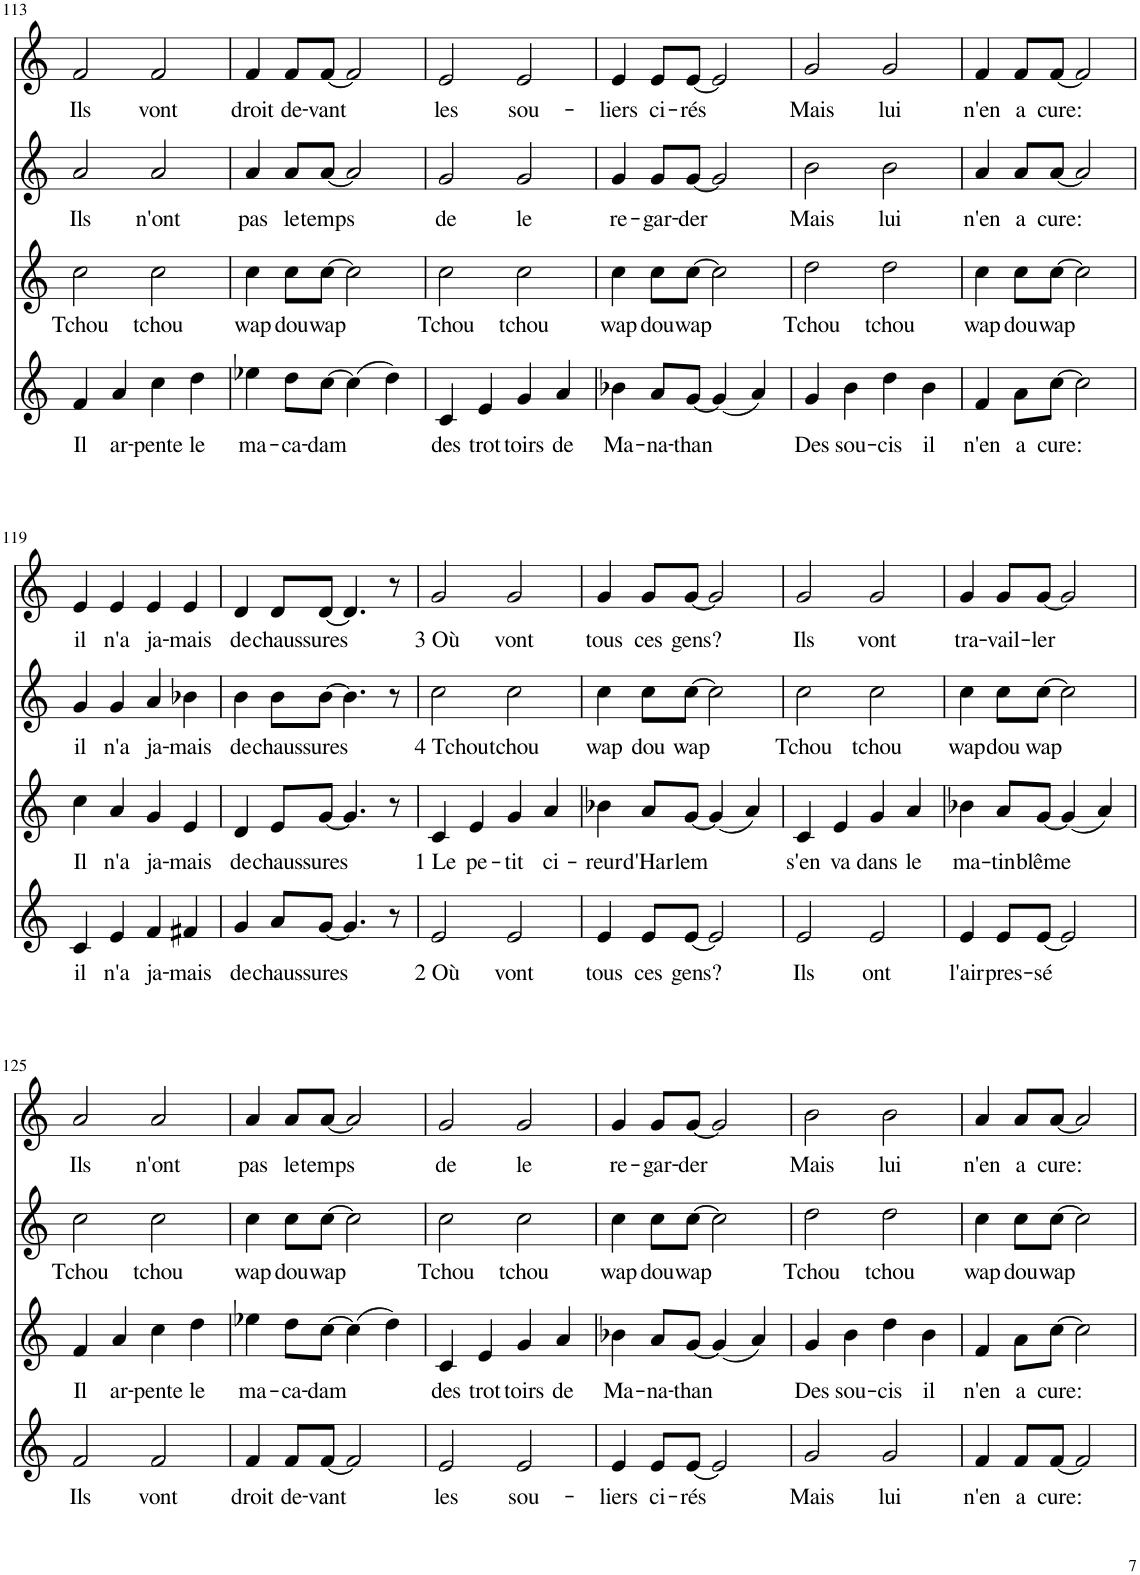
**kern	**text	**kern	**text	**kern	**text	**kern	**text
*part4	*part4	*part3	*part3	*part2	*part2	*part1	*part1
*staff4	*staff4	*staff3	*staff3	*staff2	*staff2	*staff1	*staff1
*I"2	*	*I"3	*	*I"4	*	*I"1	*
!!LO:PB:g=z
*clefG2	*	*clefG2	*	*clefG2	*	*clefG2	*
*	*	*Trd4c7	*	*	*	*	*
*k[]	*	*k[]	*	*k[]	*	*k[]	*
*M4/4	*	*M4/4	*	*M4/4	*	*M4/4	*
*met(c)	*	*met(c)	*	*met(c)	*	*met(c)	*
=113	=113	=113	=113	=113	=113	=113	=113
!	!LO:LY:b	!	!LO:LY:b	!	!LO:LY:b	!	!LO:LY:b
4f/	Il	2cc\	Tchou	2a/	Ils	2f/	Ils
!	!LO:LY:b	!	!	!	!	!	!
4a/	ar-	.	.	.	.	.	.
!	!LO:LY:b	!	!LO:LY:b	!	!LO:LY:b	!	!LO:LY:b
4cc\	-pente	2cc\	tchou	2a/	n'ont	2f/	vont
!	!LO:LY:b	!	!	!	!	!	!
4dd\	le	.	.	.	.	.	.
=114	=114	=114	=114	=114	=114	=114	=114
!	!LO:LY:b	!	!LO:LY:b	!	!LO:LY:b	!	!LO:LY:b
4ee-X\	ma-	4cc\	wap	4a/	pas	4f/	droit
!	!LO:LY:b	!	!LO:LY:b	!	!LO:LY:b	!	!LO:LY:b
8dd\L	-ca-	8cc\L	dou	8a/L	le	8f/L	de-
!	!LO:LY:b	!	!LO:LY:b	!	!LO:LY:b	!	!LO:LY:b
[8cc\J	-dam	[8cc\J	wap	[8a/J	temps	[8f/J	-vant
(4cc\]	.	2cc\]	.	2a/]	.	2f/]	.
4dd\)	.	.	.	.	.	.	.
=115	=115	=115	=115	=115	=115	=115	=115
!	!LO:LY:b	!	!LO:LY:b	!	!LO:LY:b	!	!LO:LY:b
4c/	des	2cc\	Tchou	2g/	de	2e/	les
!	!LO:LY:b	!	!	!	!	!	!
4e/	trot-	.	.	.	.	.	.
!	!LO:LY:b	!	!LO:LY:b	!	!LO:LY:b	!	!LO:LY:b
4g/	-toirs	2cc\	tchou	2g/	le	2e/	sou-
!	!LO:LY:b	!	!	!	!	!	!
4a/	de	.	.	.	.	.	.
=116	=116	=116	=116	=116	=116	=116	=116
!	!LO:LY:b	!	!LO:LY:b	!	!LO:LY:b	!	!LO:LY:b
4b-X\	Ma-	4cc\	wap	4g/	re-	4e/	-liers
!	!LO:LY:b	!	!LO:LY:b	!	!LO:LY:b	!	!LO:LY:b
8a/L	-na-	8cc\L	dou	8g/L	-gar-	8e/L	ci-
!	!LO:LY:b	!	!LO:LY:b	!	!LO:LY:b	!	!LO:LY:b
[8g/J	-than	[8cc\J	wap	[8g/J	-der	[8e/J	-rés
(4g/]	.	2cc\]	.	2g/]	.	2e/]	.
4a/)	.	.	.	.	.	.	.
=117	=117	=117	=117	=117	=117	=117	=117
!	!LO:LY:b	!	!LO:LY:b	!	!LO:LY:b	!	!LO:LY:b
4g/	Des	2dd\	Tchou	2b\	Mais	2g/	Mais
!	!LO:LY:b	!	!	!	!	!	!
4b\	sou-	.	.	.	.	.	.
!	!LO:LY:b	!	!LO:LY:b	!	!LO:LY:b	!	!LO:LY:b
4dd\	-cis	2dd\	tchou	2b\	lui	2g/	lui
!	!LO:LY:b	!	!	!	!	!	!
4b\	il	.	.	.	.	.	.
=118	=118	=118	=118	=118	=118	=118	=118
!	!LO:LY:b	!	!LO:LY:b	!	!LO:LY:b	!	!LO:LY:b
4f/	n'en	4cc\	wap	4a/	n'en	4f/	n'en
!	!LO:LY:b	!	!LO:LY:b	!	!LO:LY:b	!	!LO:LY:b
8a\L	a	8cc\L	dou	8a/L	a	8f/L	a
!	!LO:LY:b	!	!LO:LY:b	!	!LO:LY:b	!	!LO:LY:b
[8cc\J	cure:	[8cc\J	wap	[8a/J	cure:	[8f/J	cure:
2cc\]	.	2cc\]	.	2a/]	.	2f/]	.
!!LO:LB:g=z
=119	=119	=119	=119	=119	=119	=119	=119
!	!LO:LY:b	!	!LO:LY:b	!	!LO:LY:b	!	!LO:LY:b
4c/	il	4cc\	Il	4g/	il	4e/	il
!	!LO:LY:b	!	!LO:LY:b	!	!LO:LY:b	!	!LO:LY:b
4e/	n'a	4a/	n'a	4g/	n'a	4e/	n'a
!	!LO:LY:b	!	!LO:LY:b	!	!LO:LY:b	!	!LO:LY:b
4f/	ja-	4g/	ja-	4a/	ja-	4e/	ja-
!	!LO:LY:b	!	!LO:LY:b	!	!LO:LY:b	!	!LO:LY:b
4f#X/	-mais	4e/	-mais	4b-X\	-mais	4e/	-mais
=120	=120	=120	=120	=120	=120	=120	=120
!	!LO:LY:b	!	!LO:LY:b	!	!LO:LY:b	!	!LO:LY:b
4g/	de	4d/	de	4b\	de	4d/	de
!	!LO:LY:b	!	!LO:LY:b	!	!LO:LY:b	!	!LO:LY:b
8a/L	chaus-	8e/L	chaus-	8b\L	chaus-	8d/L	chaus-
!	!LO:LY:b	!	!LO:LY:b	!	!LO:LY:b	!	!LO:LY:b
[8g/J	-sures	[8g/J	-sures	[8b\J	-sures	[8d/J	-sures
4.g/]	.	4.g/]	.	4.b\]	.	4.d/]	.
8r	.	8r	.	8r	.	8r	.
=121	=121	=121	=121	=121	=121	=121	=121
!	!LO:LY:b	!	!LO:LY:b	!	!LO:LY:b	!	!LO:LY:b
2e/	2 Où	4c/	1 Le	2cc\	4 Tchou	2g/	3 Où
!	!	!	!LO:LY:b	!	!	!	!
.	.	4e/	pe-	.	.	.	.
!	!LO:LY:b	!	!LO:LY:b	!	!LO:LY:b	!	!LO:LY:b
2e/	vont	4g/	-tit	2cc\	tchou	2g/	vont
!	!	!	!LO:LY:b	!	!	!	!
.	.	4a/	ci-	.	.	.	.
=122	=122	=122	=122	=122	=122	=122	=122
!	!LO:LY:b	!	!LO:LY:b	!	!LO:LY:b	!	!LO:LY:b
4e/	tous	4b-X\	-reur	4cc\	wap	4g/	tous
!	!LO:LY:b	!	!LO:LY:b	!	!LO:LY:b	!	!LO:LY:b
8e/L	ces	8a/L	d'Har-	8cc\L	dou	8g/L	ces
!	!LO:LY:b	!	!LO:LY:b	!	!LO:LY:b	!	!LO:LY:b
[8e/J	gens?	[8g/J	-lem	[8cc\J	wap	[8g/J	gens?
2e/]	.	(4g/]	.	2cc\]	.	2g/]	.
.	.	4a/)	.	.	.	.	.
=123	=123	=123	=123	=123	=123	=123	=123
!	!LO:LY:b	!	!LO:LY:b	!	!LO:LY:b	!	!LO:LY:b
2e/	Ils	4c/	s'en	2cc\	Tchou	2g/	Ils
!	!	!	!LO:LY:b	!	!	!	!
.	.	4e/	va	.	.	.	.
!	!LO:LY:b	!	!LO:LY:b	!	!LO:LY:b	!	!LO:LY:b
2e/	ont	4g/	dans	2cc\	tchou	2g/	vont
!	!	!	!LO:LY:b	!	!	!	!
.	.	4a/	le	.	.	.	.
=124	=124	=124	=124	=124	=124	=124	=124
!	!LO:LY:b	!	!LO:LY:b	!	!LO:LY:b	!	!LO:LY:b
4e/	l'air	4b-X\	ma-	4cc\	wap	4g/	tra-
!	!LO:LY:b	!	!LO:LY:b	!	!LO:LY:b	!	!LO:LY:b
8e/L	pres-	8a/L	-tin	8cc\L	dou	8g/L	-vail-
!	!LO:LY:b	!	!LO:LY:b	!	!LO:LY:b	!	!LO:LY:b
[8e/J	-sé	[8g/J	blême	[8cc\J	wap	[8g/J	-ler
2e/]	.	(4g/]	.	2cc\]	.	2g/]	.
.	.	4a/)	.	.	.	.	.
!!LO:LB:g=z
=125	=125	=125	=125	=125	=125	=125	=125
!	!LO:LY:b	!	!LO:LY:b	!	!LO:LY:b	!	!LO:LY:b
2f/	Ils	4f/	Il	2cc\	Tchou	2a/	Ils
!	!	!	!LO:LY:b	!	!	!	!
.	.	4a/	ar-	.	.	.	.
!	!LO:LY:b	!	!LO:LY:b	!	!LO:LY:b	!	!LO:LY:b
2f/	vont	4cc\	-pente	2cc\	tchou	2a/	n'ont
!	!	!	!LO:LY:b	!	!	!	!
.	.	4dd\	le	.	.	.	.
=126	=126	=126	=126	=126	=126	=126	=126
!	!LO:LY:b	!	!LO:LY:b	!	!LO:LY:b	!	!LO:LY:b
4f/	droit	4ee-X\	ma-	4cc\	wap	4a/	pas
!	!LO:LY:b	!	!LO:LY:b	!	!LO:LY:b	!	!LO:LY:b
8f/L	de-	8dd\L	-ca-	8cc\L	dou	8a/L	le
!	!LO:LY:b	!	!LO:LY:b	!	!LO:LY:b	!	!LO:LY:b
[8f/J	-vant	[8cc\J	-dam	[8cc\J	wap	[8a/J	temps
2f/]	.	(4cc\]	.	2cc\]	.	2a/]	.
.	.	4dd\)	.	.	.	.	.
=127	=127	=127	=127	=127	=127	=127	=127
!	!LO:LY:b	!	!LO:LY:b	!	!LO:LY:b	!	!LO:LY:b
2e/	les	4c/	des	2cc\	Tchou	2g/	de
!	!	!	!LO:LY:b	!	!	!	!
.	.	4e/	trot-	.	.	.	.
!	!LO:LY:b	!	!LO:LY:b	!	!LO:LY:b	!	!LO:LY:b
2e/	sou-	4g/	-toirs	2cc\	tchou	2g/	le
!	!	!	!LO:LY:b	!	!	!	!
.	.	4a/	de	.	.	.	.
=128	=128	=128	=128	=128	=128	=128	=128
!	!LO:LY:b	!	!LO:LY:b	!	!LO:LY:b	!	!LO:LY:b
4e/	-liers	4b-X\	Ma-	4cc\	wap	4g/	re-
!	!LO:LY:b	!	!LO:LY:b	!	!LO:LY:b	!	!LO:LY:b
8e/L	ci-	8a/L	-na-	8cc\L	dou	8g/L	-gar-
!	!LO:LY:b	!	!LO:LY:b	!	!LO:LY:b	!	!LO:LY:b
[8e/J	-rés	[8g/J	-than	[8cc\J	wap	[8g/J	-der
2e/]	.	(4g/]	.	2cc\]	.	2g/]	.
.	.	4a/)	.	.	.	.	.
=129	=129	=129	=129	=129	=129	=129	=129
!	!LO:LY:b	!	!LO:LY:b	!	!LO:LY:b	!	!LO:LY:b
2g/	Mais	4g/	Des	2dd\	Tchou	2b\	Mais
!	!	!	!LO:LY:b	!	!	!	!
.	.	4b\	sou-	.	.	.	.
!	!LO:LY:b	!	!LO:LY:b	!	!LO:LY:b	!	!LO:LY:b
2g/	lui	4dd\	-cis	2dd\	tchou	2b\	lui
!	!	!	!LO:LY:b	!	!	!	!
.	.	4b\	il	.	.	.	.
=130	=130	=130	=130	=130	=130	=130	=130
!	!LO:LY:b	!	!LO:LY:b	!	!LO:LY:b	!	!LO:LY:b
4f/	n'en	4f/	n'en	4cc\	wap	4a/	n'en
!	!LO:LY:b	!	!LO:LY:b	!	!LO:LY:b	!	!LO:LY:b
8f/L	a	8a\L	a	8cc\L	dou	8a/L	a
!	!LO:LY:b	!	!LO:LY:b	!	!LO:LY:b	!	!LO:LY:b
[8f/J	cure:	[8cc\J	cure:	[8cc\J	wap	[8a/J	cure:
2f/]	.	2cc\]	.	2cc\]	.	2a/]	.
=	=	=	=	=	=	=	=
*-	*-	*-	*-	*-	*-	*-	*-
